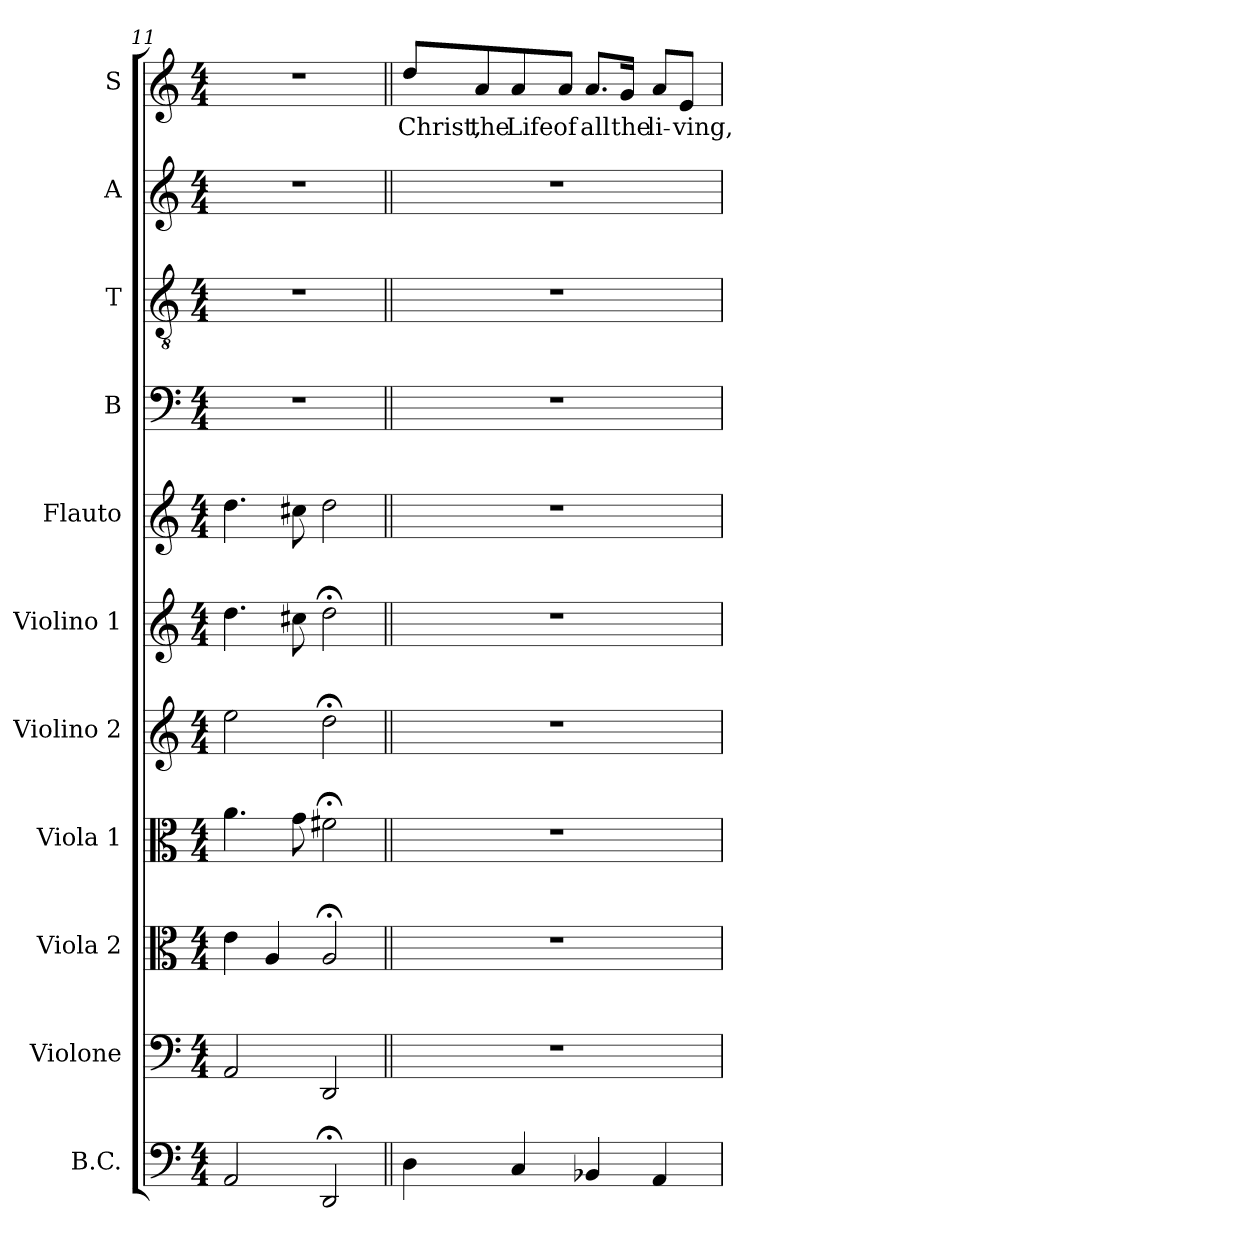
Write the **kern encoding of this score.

**kern	**kern	**kern	**kern	**kern	**kern	**kern	**kern	**kern	**kern	**kern	**text
*part11	*part10	*part9	*part8	*part7	*part6	*part5	*part4	*part3	*part2	*part1	*part1
*staff11	*staff10	*staff9	*staff8	*staff7	*staff6	*staff5	*staff4	*staff3	*staff2	*staff1	*staff1
*I"B.C.	*I"Violone	*I"Viola 2	*I"Viola 1	*I"Violino 2	*I"Violino 1	*I"Flauto	*I"B	*I"T	*I"A	*I"S	*
*I'B.C.	*I'Vne.	*I'Va2	*I'Va1	*I'Vn2	*I'Vn1	*I'Fl.	*I'B	*I'T	*I'A	*I'S	*
*clefF4	*clefF4	*clefC3	*clefC3	*clefG2	*clefG2	*clefG2	*clefF4	*clefGv2	*clefG2	*clefG2	*
*	*	*	*	*	*	*	*	*ITrd7c12	*	*	*
*k[]	*k[]	*k[]	*k[]	*k[]	*k[]	*k[]	*k[]	*k[]	*k[]	*k[]	*
*C:	*C:	*C:	*C:	*C:	*C:	*C:	*C:	*C:	*C:	*C:	*
*M4/4	*M4/4	*M4/4	*M4/4	*M4/4	*M4/4	*M4/4	*M4/4	*M4/4	*M4/4	*M4/4	*
=11	=11	=11	=11	=11	=11	=11	=11	=11	=11	=11	=11
2AAi/	2AAi/	4ei\	4.ai\	2eei\	4.ddi\	4.ddi\	1r	1r	1r	1r	.
.	.	4Ai/	.	.	.	.	.	.	.	.	.
.	.	.	8gi\	.	8cc#Xi\	8cc#Xi\	.	.	.	.	.
2DD;i/	2DDi/	2A;i/	2f#X;i\	2dd;i\	2dd;i\	2ddi\	.	.	.	.	.
!!LO:PB:g=z
=12||	=12||	=12||	=12||	=12||	=12||	=12||	=12||	=12||	=12||	=12||	=12||
!	!	!	!	!	!	!	!	!	!	!	!LO:LY:b:color=#000000
4Di\	1r	1r	1r	1r	1r	1r	1r	1r	1r	8ddi/L	Christ,
!	!	!	!	!	!	!	!	!	!	!	!LO:LY:b:color=#000000
.	.	.	.	.	.	.	.	.	.	8ai/	the
!	!	!	!	!	!	!	!	!	!	!	!LO:LY:b:color=#000000
4Ci/	.	.	.	.	.	.	.	.	.	8ai/	Life
!	!	!	!	!	!	!	!	!	!	!	!LO:LY:b:color=#000000
.	.	.	.	.	.	.	.	.	.	8ai/J	of
!	!	!	!	!	!	!	!	!	!	!	!LO:LY:b:color=#000000
4BB-Xi/	.	.	.	.	.	.	.	.	.	8.ai/L	all
!	!	!	!	!	!	!	!	!	!	!	!LO:LY:b:color=#000000
.	.	.	.	.	.	.	.	.	.	16gi/Jk	the
!	!	!	!	!	!	!	!	!	!	!	!LO:LY:b:color=#000000
4AAi/	.	.	.	.	.	.	.	.	.	8ai/L	li-
!	!	!	!	!	!	!	!	!	!	!	!LO:LY:b:color=#000000
.	.	.	.	.	.	.	.	.	.	8ei/J	-ving,
=	=	=	=	=	=	=	=	=	=	=	=
*-	*-	*-	*-	*-	*-	*-	*-	*-	*-	*-	*-
